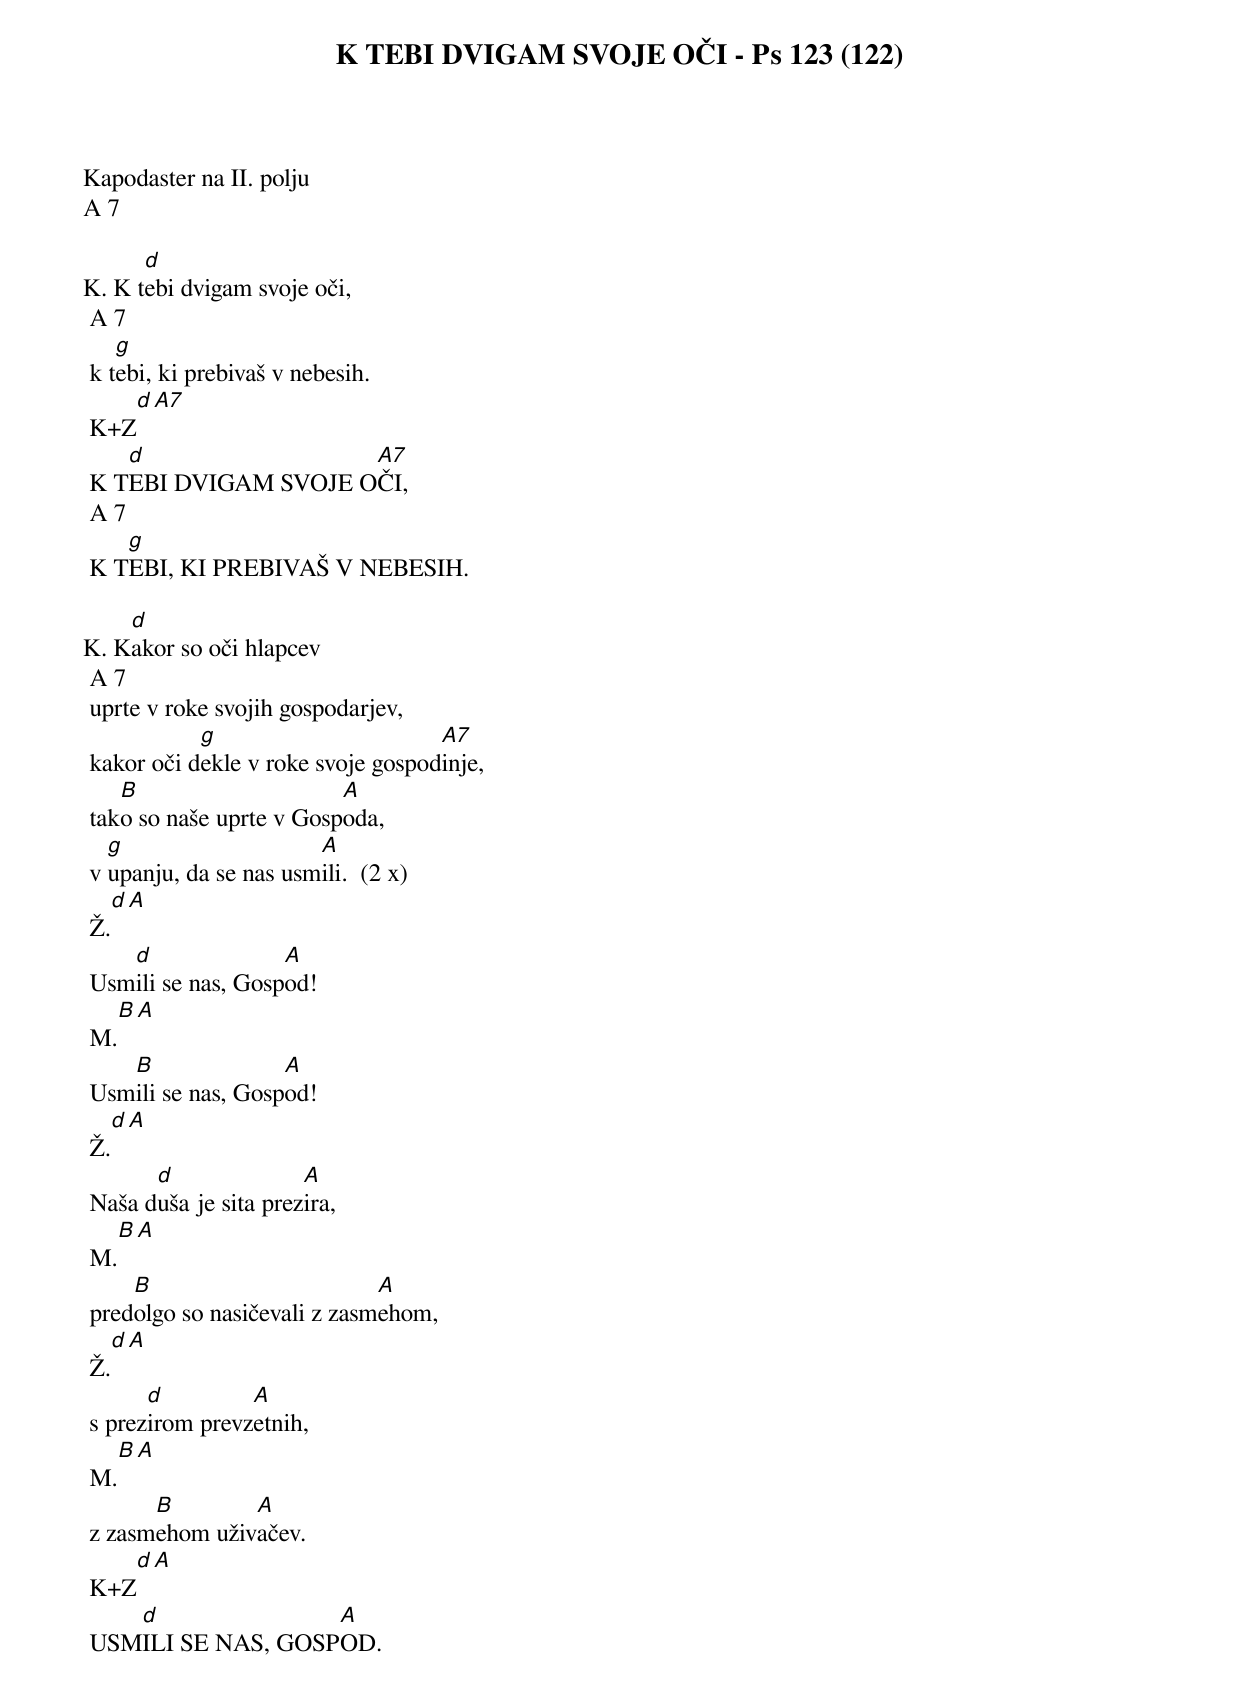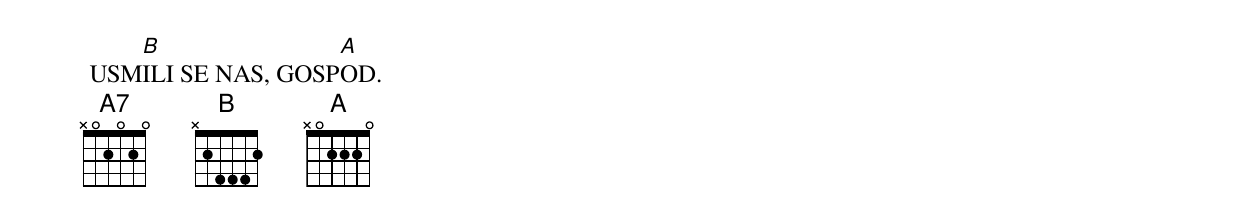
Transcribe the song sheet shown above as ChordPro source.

{title: K TEBI DVIGAM SVOJE OČI - Ps 123 (122)}

Kapodaster na II. polju
A 7

K.	K t[d]ebi dvigam svoje oči,
	A 7
	k t[g]ebi, ki prebivaš v nebesih.
	K+Z[d][A7]
	K T[d]EBI DVIGAM SVOJE O[A7]ČI,
	A 7
	K T[g]EBI, KI PREBIVAŠ V NEBESIH.

K.	K[d]akor so oči hlapcev
	A 7
	uprte v roke svojih gospodarjev,
	kakor oči d[g]ekle v roke svoje gospod[A7]inje,
	tak[B]o so naše uprte v Gosp[A]oda,
	v [g]upanju, da se nas usm[A]ili.  (2 x)
	Ž.[d][A]
	Usm[d]ili se nas, Gosp[A]od!
	M.[B][A]
	Usm[B]ili se nas, Gosp[A]od!
	Ž.[d][A]
	Naša d[d]uša je sita prez[A]ira,
	M.[B][A]
	pred[B]olgo so nasičevali z zasm[A]ehom,
	Ž.[d][A]
	s prez[d]irom prevz[A]etnih,
	M.[B][A]
	z zasm[B]ehom uživ[A]ačev.
	K+Z[d][A]
	USM[d]ILI SE NAS, GOSP[A]OD.
	USM[B]ILI SE NAS, GOSP[A]OD.
